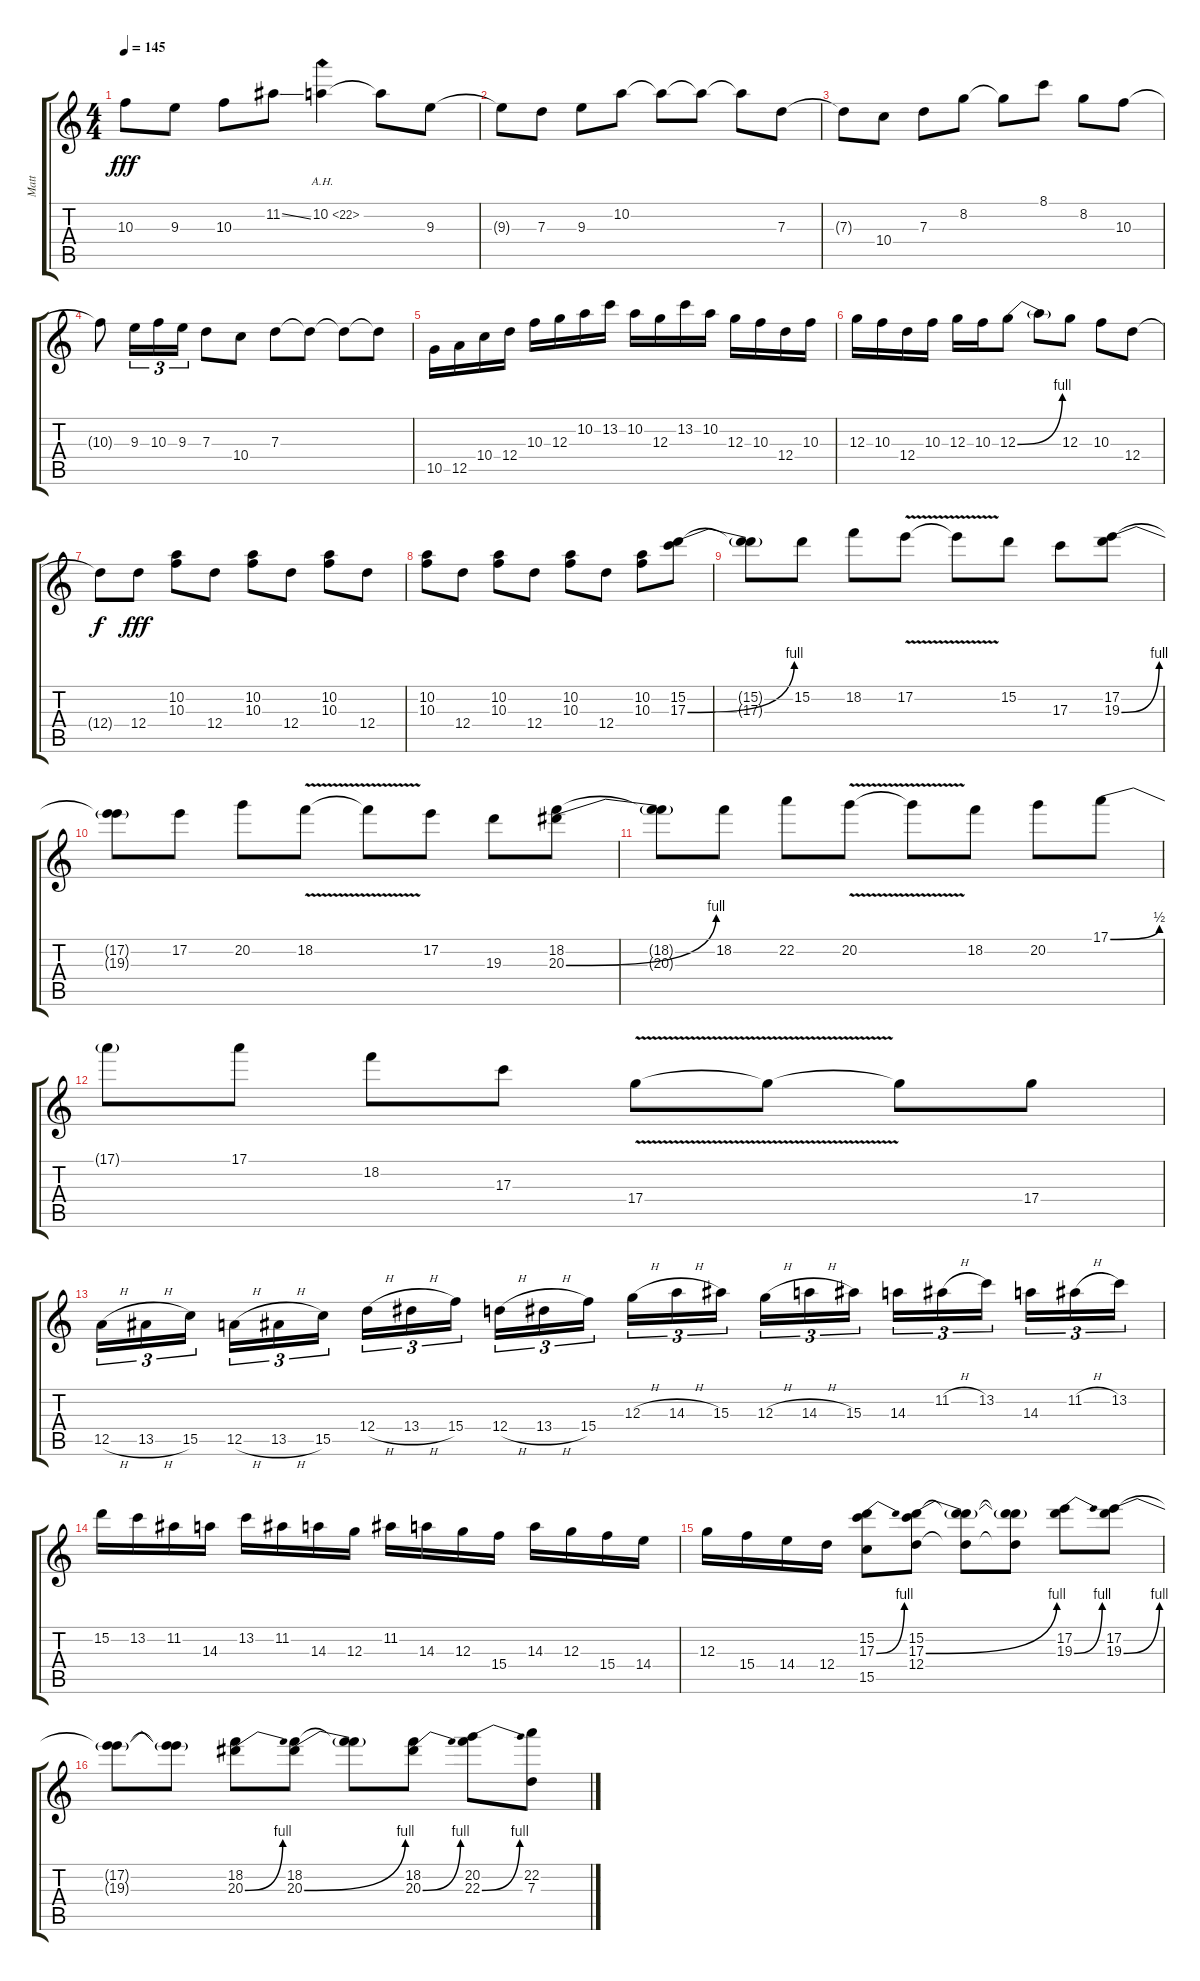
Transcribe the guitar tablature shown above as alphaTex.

\track ("Matt" "Matt") {instrument overdrivenguitar}
\staff {score tabs}
\tuning (E4 B3 G3 D3 A2 D2) {hide}
\ts (4 4)
\tempo 145
\clef g2
\ks c
10.3.8{dy fff} 9.3.8 10.3.8 11.2{ss}.8 10.2{ah 12}.4 10.2{t}.8 9.3.8 |
9.3{t}.8 7.3.8 9.3.8 10.2.8 10.2{t}.8 10.2{t}.8 10.2{t}.8 7.3.8 |
7.3{t}.8 10.4.8 7.3.8 8.2.8 8.2{t}.8 8.1.8 8.2.8 10.3.8 |
10.3{t}.8 9.3.16{tu (3 2)} 10.3.16{tu (3 2)} 9.3.16{tu (3 2)} 7.3.8 10.4.8 7.3.8 7.3{t}.8 7.3{t}.8 7.3{t}.8 |
10.5.16 12.5.16 10.4.16 12.4.16 10.3.16 12.3.16 10.2.16 13.2.16 10.2.16 12.3.16 13.2.16 10.2.16 12.3.16 10.3.16 12.4.16 10.3.16 |
12.3.16 10.3.16 12.4.16 10.3.16 12.3.16 10.3.16 12.3{be (bend 0 0 60 4)}.8 12.3{t}.8 12.3.8 10.3.8 12.4.8 |
12.4{t}.8{dy f} 12.4.8{dy fff} (10.2 10.3).8 12.4.8 (10.2 10.3).8 12.4.8 (10.2 10.3).8 12.4.8 |
(10.2 10.3).8 12.4.8 (10.2 10.3).8 12.4.8 (10.2 10.3).8 12.4.8 (10.2 10.3).8 (15.2 17.3{be (bend 0 0 60 4)}).8 |
(15.2{t} 17.3{t}).8 15.2.8 18.2.8 17.2{v}.8 17.2{t}.8 15.2.8 17.3.8 (17.2 19.3{be (bend 0 0 60 4)}).8 |
(17.2{t} 19.3{t}).8 17.2.8 20.2.8 18.2{v}.8 18.2{t}.8 17.2.8 19.3.8 (18.2 20.3{be (bend 0 0 60 4)}).8 |
(18.2{t} 20.3{t}).8 18.2.8 22.2.8 20.2{v}.8 20.2{t}.8 18.2.8 20.2.8 17.1{be (bend 0 0 60 2)}.8 |
17.1{t}.8 17.1.8 18.2.8 17.3.8 17.4{v}.8 17.4{t}.8 17.4{t}.8 17.4.8 |
12.5{h}.16{tu (3 2)} 13.5{h}.16{tu (3 2)} 15.5.16{tu (3 2)} 12.5{h}.16{tu (3 2)} 13.5{h}.16{tu (3 2)} 15.5.16{tu (3 2)} 12.4{h}.16{tu (3 2)} 13.4{h}.16{tu (3 2)} 15.4.16{tu (3 2)} 12.4{h}.16{tu (3 2)} 13.4{h}.16{tu (3 2)} 15.4.16{tu (3 2)} 12.3{h}.16{tu (3 2)} 14.3{h}.16{tu (3 2)} 15.3.16{tu (3 2)} 12.3{h}.16{tu (3 2)} 14.3{h}.16{tu (3 2)} 15.3.16{tu (3 2)} 14.3.16{tu (3 2)} 11.2{h}.16{tu (3 2)} 13.2.16{tu (3 2)} 14.3.16{tu (3 2)} 11.2{h}.16{tu (3 2)} 13.2.16{tu (3 2)} |
15.2.16 13.2.16 11.2.16 14.3.16 13.2.16 11.2.16 14.3.16 12.3.16 11.2.16 14.3.16 12.3.16 15.4.16 14.3.16 12.3.16 15.4.16 14.4.16 |
12.3.16 15.4.16 14.4.16 12.4.16 (15.2 17.3{be (bend 0 0 60 4)} 15.5).8 (15.2 17.3{be (bend 0 0 60 4)} 12.4).8 (15.2{t} 17.3{t} 12.4{t}).8 (15.2{t} 17.3{t} 12.4{t}).8 (17.2 19.3{be (bend 0 0 60 4)}).8 (17.2 19.3{be (bend 0 0 60 4)}).8 |
(17.2{t} 19.3{t}).8 (17.2{t} 19.3{t}).8 (18.2 20.3{be (bend 0 0 60 4)}).8 (18.2 20.3{be (bend 0 0 60 4)}).8 (18.2{t} 20.3{t}).8 (18.2 20.3{be (bend 0 0 60 4)}).8 (20.2 22.3{be (bend 0 0 60 4)}).8 (22.2 7.3).8
